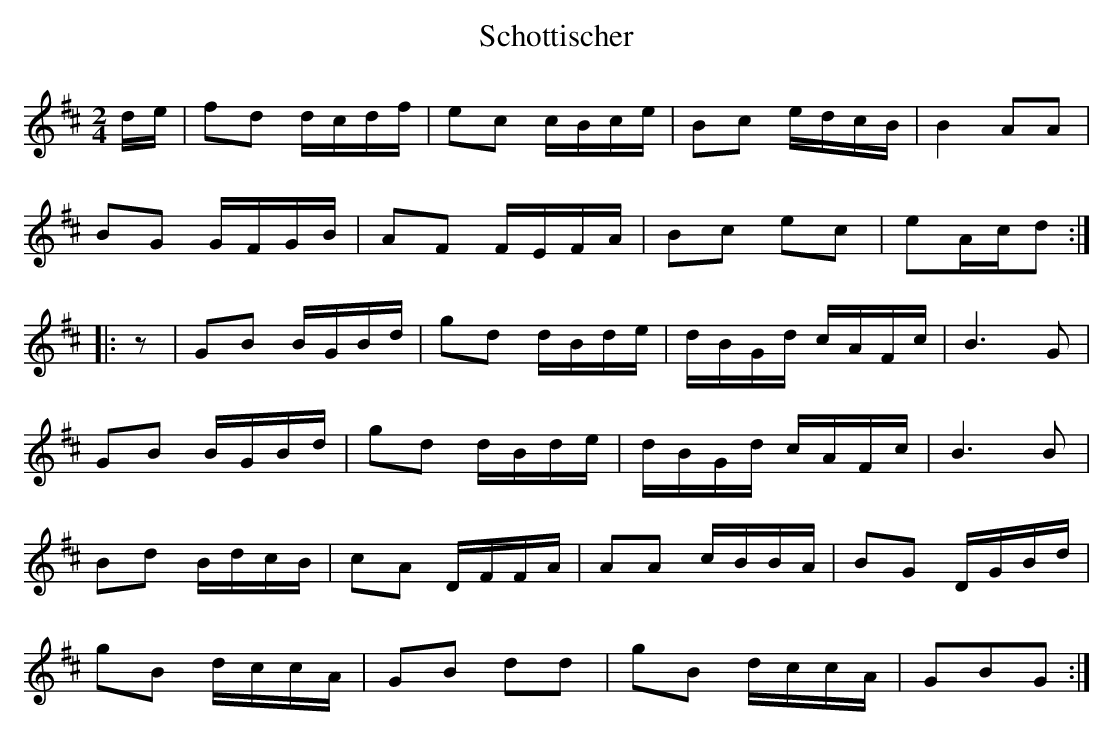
X:1
T:Schottischer
M:2/4
L:1/16
K:D
de|f2d2 dcdf|e2c2 cBce|B2c2 edcB|B4A2A2|
B2G2 GFGB|A2F2 FEFA|B2c2 e2c2|e2Acd2:|
|:z2|G2B2 BGBd|g2d2 dBde|dBGd cAFc|B6G2|
G2B2 BGBd|g2d2 dBde|dBGd cAFc|B6B2|
B2d2 BdcB|c2A2 DFFA|A2A2 cBBA|B2G2 DGBd|
g2B2 dccA|G2B2 d2d2|g2B2 dccA|G2B2G2:|
